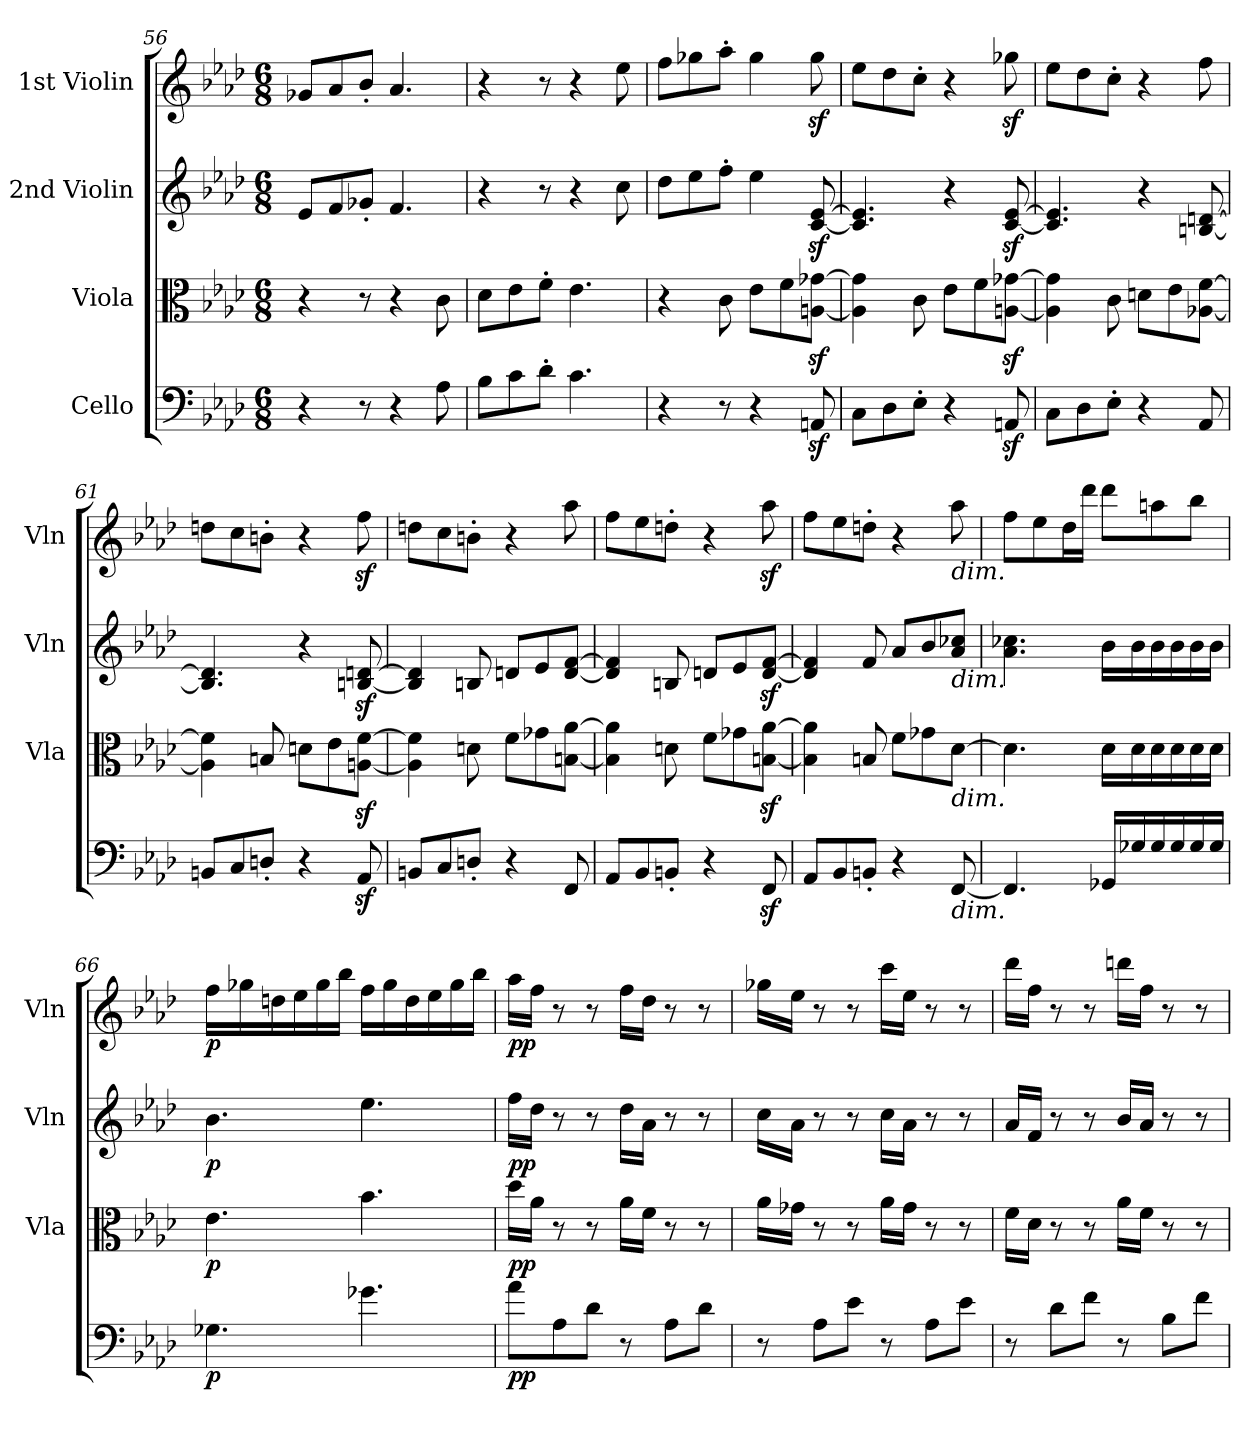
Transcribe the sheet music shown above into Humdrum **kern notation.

**kern	**dynam	**kern	**dynam	**kern	**dynam	**kern	**dynam
*part4	*part4	*part3	*part3	*part2	*part2	*part1	*part1
*staff4	*staff4	*staff3	*staff3	*staff2	*staff2	*staff1	*staff1
*I"Cello	*	*I"Viola	*	*I"2nd Violin	*	*I"1st Violin	*
*	*	*I'Vla	*	*I'Vln	*	*I'Vln	*
*clefF4	*	*clefC3	*	*clefG2	*	*clefG2	*
*k[b-e-a-d-]	*	*k[b-e-a-d-]	*	*k[b-e-a-d-]	*	*k[b-e-a-d-]	*
*M6/8	*	*M6/8	*	*M6/8	*	*M6/8	*
=56	=56	=56	=56	=56	=56	=56	=56
4r	.	4r	.	8e-/L	.	8g-X/L	.
.	.	.	.	8f/	.	8a-/	.
8r	.	8r	.	8g-X'/J	.	8b-'/J	.
4r	.	4r	.	4.f/	.	4.a-/	.
8A-\	.	8c\	.	.	.	.	.
=57	=57	=57	=57	=57	=57	=57	=57
8B-\L	.	8d-\L	.	4r	.	4r	.
8c\	.	8e-\	.	.	.	.	.
8d-'\J	.	8f'\J	.	8r	.	8r	.
4.c\	.	4.e-\	.	4r	.	4r	.
.	.	.	.	8cc\	.	8ee-\	.
!!LO:LB:g=z
=58	=58	=58	=58	=58	=58	=58	=58
4r	.	4r	.	8dd-\L	.	8ff\L	.
.	.	.	.	8ee-\	.	8gg-X\	.
8r	.	8c\	.	8ff'\J	.	8aa-'\J	.
4r	.	8e-\L	.	4ee-\	.	4gg-\	.
.	.	8f\	.	.	.	.	.
8AAnz</	.	[8An\z< [8g-X\z<J	.	[8c/z< [8e-/z<	.	8gg-z<\	.
!!LO:PB:g=z
=59	=59	=59	=59	=59	=59	=59	=59
8C\L	.	4A\] 4g-\]	.	4.c/] 4.e-/]	.	8ee-\L	.
8D-\	.	.	.	.	.	8dd-\	.
8E-'\J	.	8c\	.	.	.	8cc'\J	.
4r	.	8e-\L	.	4r	.	4r	.
.	.	8f\	.	.	.	.	.
8AAnz</	.	[8An\z< [8g-X\z<J	.	[8c/z< [8e-/z<	.	8gg-Xz<\	.
=60	=60	=60	=60	=60	=60	=60	=60
8C\L	.	4A\] 4g-\]	.	4.c/] 4.e-/]	.	8ee-\L	.
8D-\	.	.	.	.	.	8dd-\	.
8E-'\J	.	8c\	.	.	.	8cc'\J	.
4r	.	8dn\L	.	4r	.	4r	.
.	.	8e-\	.	.	.	.	.
8AA-/	.	[8A-X\ [8f\J	.	[8Bn/ [8dn/	.	8ff\	.
=61	=61	=61	=61	=61	=61	=61	=61
8BBn/L	.	4A-\] 4f\]	.	4.B/] 4.d/]	.	8ddn\L	.
8C/	.	.	.	.	.	8cc\	.
8Dn'/J	.	8Bn/	.	.	.	8bn'\J	.
4r	.	8dn\L	.	4r	.	4r	.
.	.	8e-\	.	.	.	.	.
8AA-z</	.	[8An\z< [8f\z<J	.	[8Bn/z< [8dn/z<	.	8ffz<\	.
=62	=62	=62	=62	=62	=62	=62	=62
8BBn/L	.	4A\] 4f\]	.	4B/] 4d/]	.	8ddn\L	.
8C/	.	.	.	.	.	8cc\	.
8Dn'/J	.	8dn\	.	8Bn/	.	8bn'\J	.
4r	.	8f\L	.	8dn/L	.	4r	.
.	.	8g-X\	.	8e-/	.	.	.
8FF/	.	[8Bn\ [8a-\J	.	[8d/ [8f/J	.	8aa-\	.
!!LO:LB:g=z
=63	=63	=63	=63	=63	=63	=63	=63
8AA-/L	.	4B\] 4a-\]	.	4d/] 4f/]	.	8ff\L	.
8BB-/	.	.	.	.	.	8ee-\	.
8BBn'/J	.	8dn\	.	8Bn/	.	8ddn'\J	.
4r	.	8f\L	.	8dn/L	.	4r	.
.	.	8g-X\	.	8e-/	.	.	.
8FFz</	.	[8Bn\z< [8a-\z<J	.	[8d/z< [8f/z<J	.	8aa-z<\	.
!!LO:LB:g=z
=64	=64	=64	=64	=64	=64	=64	=64
8AA-/L	.	4B\] 4a-\]	.	4d/] 4f/]	.	8ff\L	.
8BB-/	.	.	.	.	.	8ee-\	.
8BBn'/J	.	8Bn/	.	8f/	.	8ddn'\J	.
4r	.	8f\L	.	8a-/L	.	4r	.
.	.	8g-X\	.	8b-/	.	.	.
!	!	!	!	!	!	!LO:TX:b:i:t=dim.	!
!	!	!	!	!LO:TX:b:i:t=dim.	!	!	!
!	!	!LO:TX:b:i:t=dim.	!	!	!	!	!
!LO:TX:b:i:t=dim.	!	!	!	!	!	!	!
[8FF/	.	[8d-\J	.	8a-/ 8cc-X/J	.	8aa-\	.
=65	=65	=65	=65	=65	=65	=65	=65
4.FF/]	.	4.d-\]	.	4.a-\ 4.cc-X\	.	8ff\L	.
.	.	.	.	.	.	8ee-\	.
.	.	.	.	.	.	16dd-\L	.
.	.	.	.	.	.	16ddd-\JJ	.
16GG-X/LL	.	16d-\LL	.	16b-\LL	.	8ddd-\L	.
16G-X/	.	16d-\	.	16b-\	.	.	.
16G-/	.	16d-\	.	16b-\	.	8aan\	.
16G-/	.	16d-\	.	16b-\	.	.	.
16G-/	.	16d-\	.	16b-\	.	8bb-\J	.
16G-/JJ	.	16d-\JJ	.	16b-\JJ	.	.	.
=66	=66	=66	=66	=66	=66	=66	=66
!	!LO:DY:b	!	!LO:DY:b	!	!LO:DY:b	!	!LO:DY:b
4.G-X\	p	4.e-\	p	4.b-\	p	16ff\LL	p
.	.	.	.	.	.	16gg-X\	.
.	.	.	.	.	.	16ddn\	.
.	.	.	.	.	.	16ee-\	.
.	.	.	.	.	.	16gg-\	.
.	.	.	.	.	.	16bb-\JJ	.
4.g-X\	.	4.b-\	.	4.ee-\	.	16ff\LL	.
.	.	.	.	.	.	16gg-\	.
.	.	.	.	.	.	16dd\	.
.	.	.	.	.	.	16ee-\	.
.	.	.	.	.	.	16gg-\	.
.	.	.	.	.	.	16bb-\JJ	.
!!LO:PB:g=z
=67	=67	=67	=67	=67	=67	=67	=67
!	!LO:DY:b	!	!LO:DY:b	!	!LO:DY:b	!	!LO:DY:b
8a-\L	pp	16dd-\LL	pp	16ff\LL	pp	16aa-\LL	pp
.	.	16a-\JJ	.	16dd-\JJ	.	16ff\JJ	.
8A-\	.	8r	.	8r	.	8r	.
8d-\J	.	8r	.	8r	.	8r	.
8r	.	16a-\LL	.	16dd-\LL	.	16ff\LL	.
.	.	16f\JJ	.	16a-\JJ	.	16dd-\JJ	.
8A-\L	.	8r	.	8r	.	8r	.
8d-\J	.	8r	.	8r	.	8r	.
=68	=68	=68	=68	=68	=68	=68	=68
8r	.	16a-\LL	.	16cc\LL	.	16gg-X\LL	.
.	.	16g-X\JJ	.	16a-\JJ	.	16ee-\JJ	.
8A-\L	.	8r	.	8r	.	8r	.
8e-\J	.	8r	.	8r	.	8r	.
8r	.	16a-\LL	.	16cc\LL	.	16ccc\LL	.
.	.	16g-\JJ	.	16a-\JJ	.	16ee-\JJ	.
8A-\L	.	8r	.	8r	.	8r	.
8e-\J	.	8r	.	8r	.	8r	.
!!LO:LB:g=z
=69	=69	=69	=69	=69	=69	=69	=69
8r	.	16f\LL	.	16a-/LL	.	16ddd-\LL	.
.	.	16d-\JJ	.	16f/JJ	.	16ff\JJ	.
8d-\L	.	8r	.	8r	.	8r	.
8f\J	.	8r	.	8r	.	8r	.
8r	.	16a-\LL	.	16b-/LL	.	16dddn\LL	.
.	.	16f\JJ	.	16a-/JJ	.	16ff\JJ	.
8B-\L	.	8r	.	8r	.	8r	.
8f\J	.	8r	.	8r	.	8r	.
=	=	=	=	=	=	=	=
*-	*-	*-	*-	*-	*-	*-	*-
